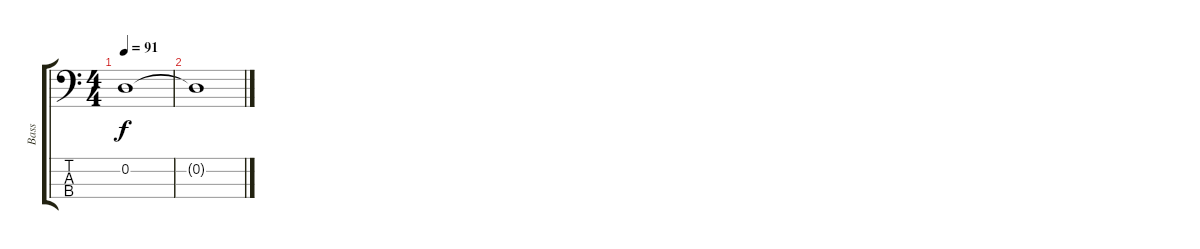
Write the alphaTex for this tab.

\track ("Bass" "Bass") {instrument electricbasspick}
\staff {score tabs}
\tuning (G2 D2 A1 D1) {hide}
\ts (4 4)
\tempo 91
\clef f4
\ks c
0.2.1{dy f} |
0.2{t}.1
